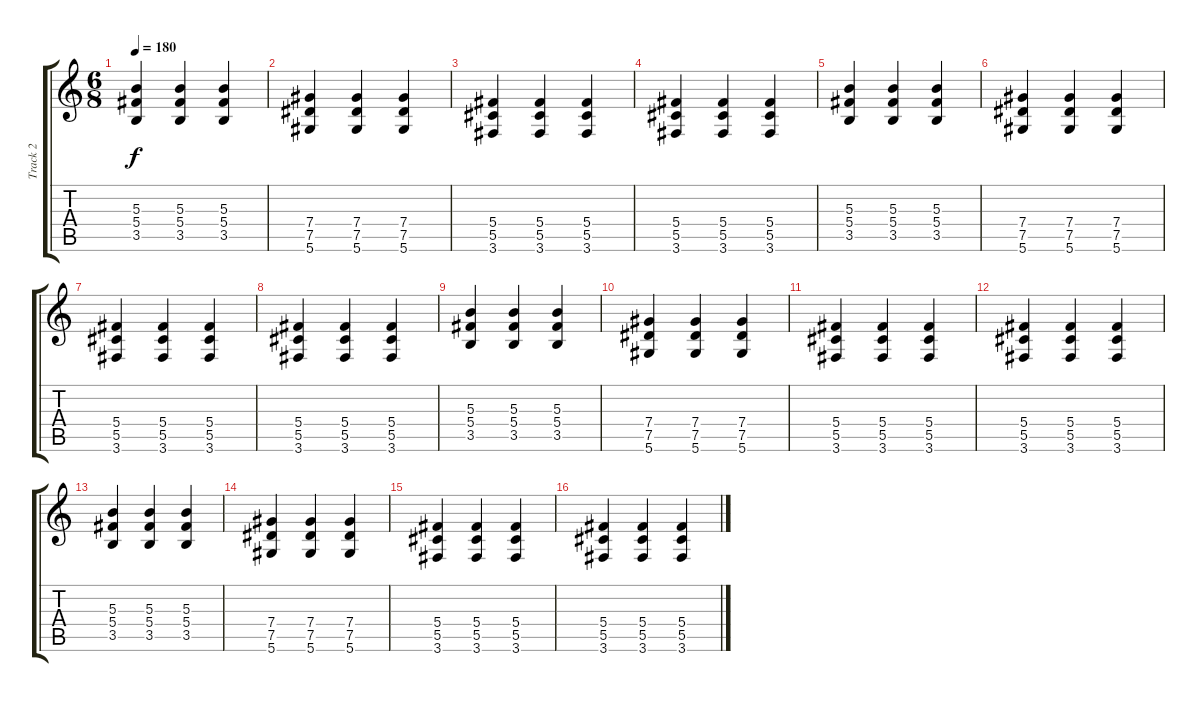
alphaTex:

\track ("Track 2" "Track 2") {instrument distortionguitar}
\staff {score tabs}
\tuning (Eb4 Bb3 Gb3 Db3 Ab2 Eb2) {hide}
\ts (6 8)
\tempo 180
\clef g2
\ks c
(5.3 5.4 3.5).4{dy f instrument distortionguitar} (5.3 5.4 3.5).4 (5.3 5.4 3.5).4 |
(7.4 7.5 5.6).4 (7.4 7.5 5.6).4 (7.4 7.5 5.6).4 |
(5.4 5.5 3.6).4 (5.4 5.5 3.6).4 (5.4 5.5 3.6).4 |
(5.4 5.5 3.6).4 (5.4 5.5 3.6).4 (5.4 5.5 3.6).4 |
(5.3 5.4 3.5).4{instrument distortionguitar} (5.3 5.4 3.5).4 (5.3 5.4 3.5).4 |
(7.4 7.5 5.6).4 (7.4 7.5 5.6).4 (7.4 7.5 5.6).4 |
(5.4 5.5 3.6).4 (5.4 5.5 3.6).4 (5.4 5.5 3.6).4 |
(5.4 5.5 3.6).4 (5.4 5.5 3.6).4 (5.4 5.5 3.6).4 |
(5.3 5.4 3.5).4{instrument distortionguitar} (5.3 5.4 3.5).4 (5.3 5.4 3.5).4 |
(7.4 7.5 5.6).4 (7.4 7.5 5.6).4 (7.4 7.5 5.6).4 |
(5.4 5.5 3.6).4 (5.4 5.5 3.6).4 (5.4 5.5 3.6).4 |
(5.4 5.5 3.6).4 (5.4 5.5 3.6).4 (5.4 5.5 3.6).4 |
(5.3 5.4 3.5).4{instrument distortionguitar} (5.3 5.4 3.5).4 (5.3 5.4 3.5).4 |
(7.4 7.5 5.6).4 (7.4 7.5 5.6).4 (7.4 7.5 5.6).4 |
(5.4 5.5 3.6).4 (5.4 5.5 3.6).4 (5.4 5.5 3.6).4 |
(5.4 5.5 3.6).4 (5.4 5.5 3.6).4 (5.4 5.5 3.6).4
